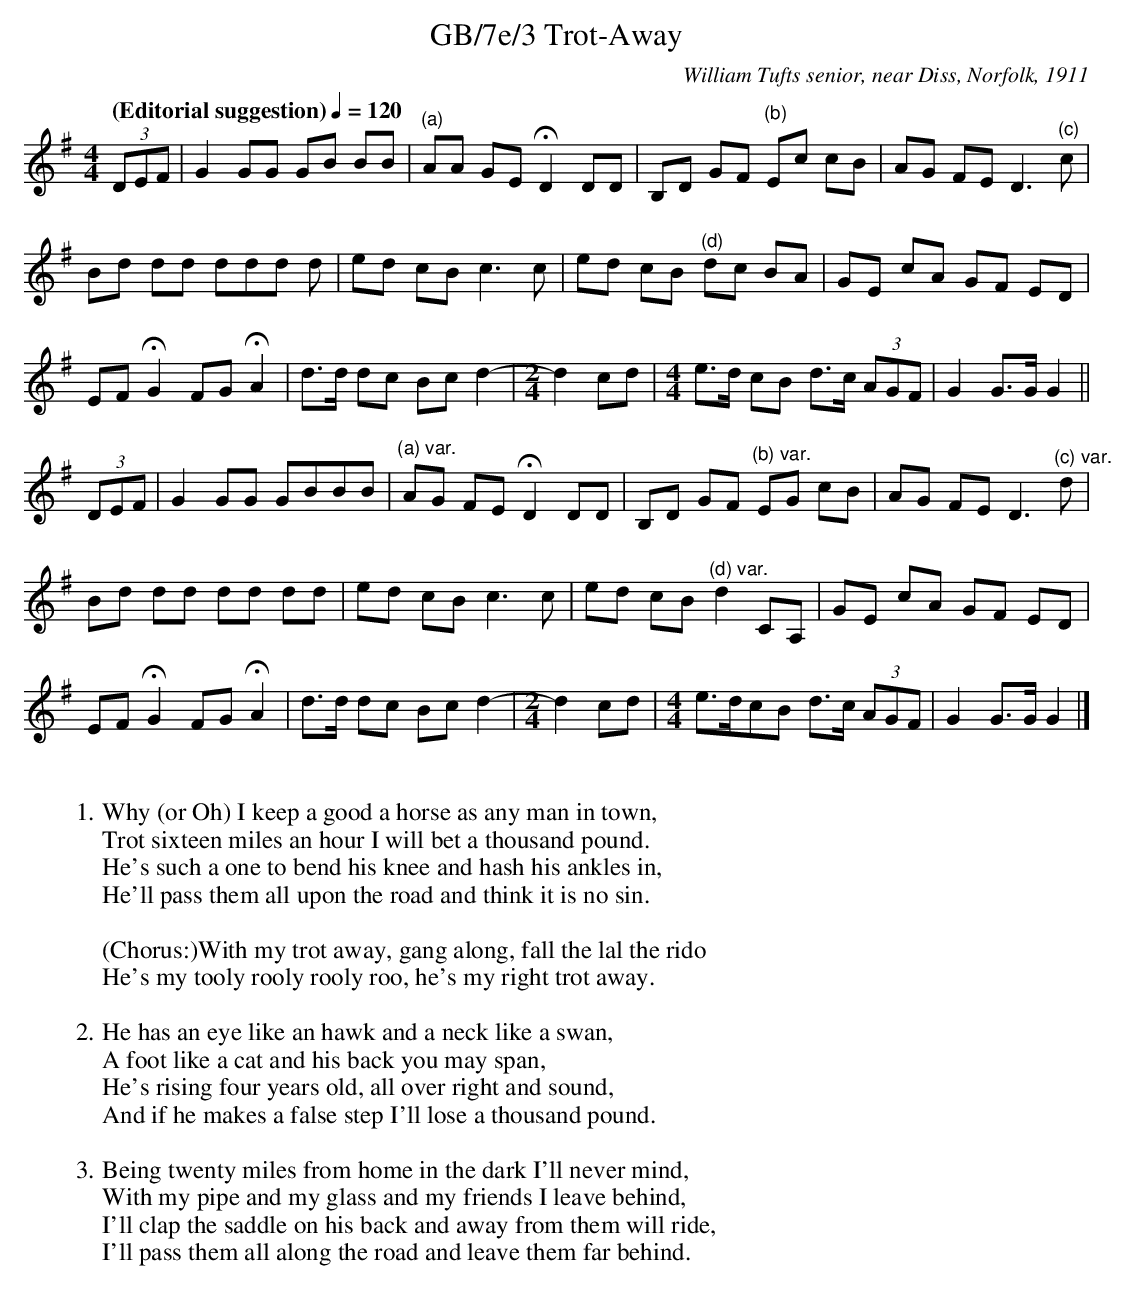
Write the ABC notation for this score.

X:1
T:GB/7e/3 Trot-Away
C:William Tufts senior, near Diss, Norfolk, 1911
L:1/8
M:4/4
Q:"(Editorial suggestion)" 1/4=120
K:G
(3DEF | G2 GG GB BB |"^(a)"AA GE HD2 DD | B,D GF "^(b)"Ec cB | AG FE D3 "^(c)"c |
Bd dd ddd d | ed cB c3 c | ed cB "^(d)"dc BA | GE cA GF ED |
EF HG2 FG HA2 | d>d dc Bc d2- |[M:2/4] d2 cd |[M:4/4] e>d cB d>c (3AGF | G2 G>G G2 ||
(3DEF | G2 GG GBBB |"^(a) var."AG FE HD2 DD | B,D GF "^(b) var."EG cB | AG FE D3"^(c) var."d |
Bd dd dd dd | ed cB c3 c | ed cB "^(d) var."d2 CA, | GE cA GF ED |
EF HG2 FG HA2 | d>d dc Bc d2-|[M:2/4] d2 cd |[M:4/4] e>dcB d>c (3AGF | G2 G>G G2 |]
W:
W:1. Why (or Oh) I keep a good a horse as any man in town,
W:Trot sixteen miles an hour I will bet a thousand pound.
W:He's such a one to bend his knee and hash his ankles in,
W:He'll pass them all upon the road and think it is no sin.
W:
W:(Chorus:)With my trot away, gang along, fall the lal the rido
W:He's my tooly rooly rooly roo, he's my right trot away.
W:
W:2. He has an eye like an hawk and a neck like a swan,
W:A foot like a cat and his back you may span,
W:He's rising four years old, all over right and sound,
W:And if he makes a false step I'll lose a thousand pound.
W:
W:3. Being twenty miles from home in the dark I'll never mind,
W:With my pipe and my glass and my friends I leave behind,
W:I'll clap the saddle on his back and away from them will ride,
W:I'll pass them all along the road and leave them far behind.
